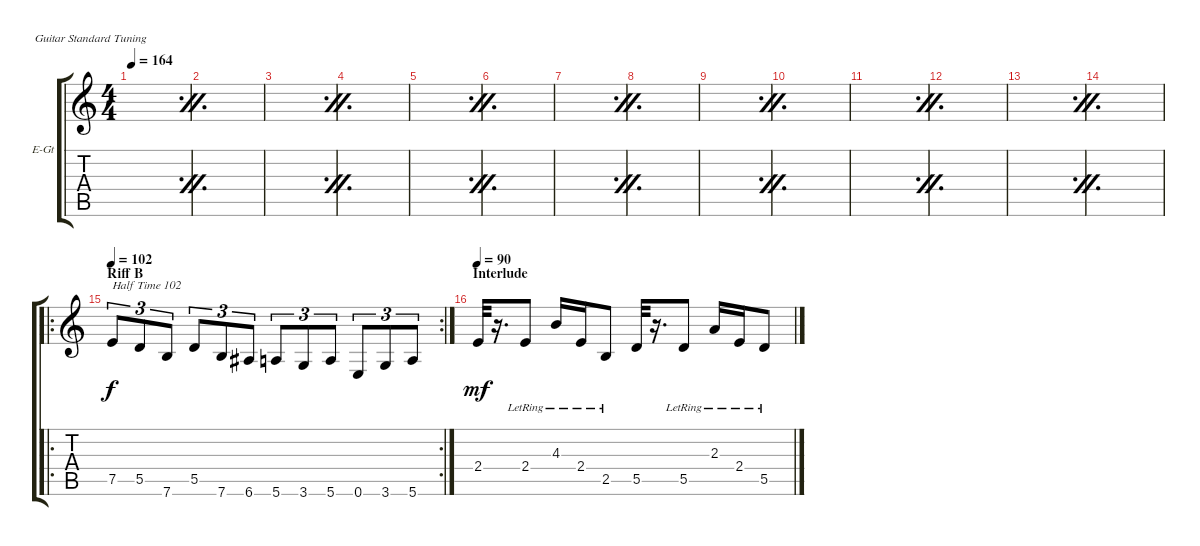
\bracketExtendMode groupsimilarinstruments
\firstSystemTrackNameOrientation horizontal
\otherSystemsTrackNameOrientation horizontal
\track ("Gtr I Rhytm" "E-Gt") {instrument overdrivenguitar}
\staff {score tabs}
\tuning (E4 B3 G3 D3 A2 E2)
\ts (4 4)
\tempo 164
\clef g2
\simile firstofdouble
\ks c
|
\simile secondofdouble
|
\simile firstofdouble
|
\simile secondofdouble
|
\simile firstofdouble
|
\simile secondofdouble
|
\simile firstofdouble
|
\simile secondofdouble
|
\simile firstofdouble
|
\simile secondofdouble
|
\simile firstofdouble
|
\simile secondofdouble
|
\simile firstofdouble
|
\simile secondofdouble
|
\ro
\rc 2
\section ("" "Riff B")
\tempo 102
7.5.8{tu (3 2) txt "Half Time 102"} 5.5.8{tu (3 2)} 7.6.8{tu (3 2)} 5.5.8{tu (3 2)} 7.6.8{tu (3 2)} 6.6.8{tu (3 2)} 5.6.8{tu (3 2)} 3.6.8{tu (3 2)} 5.6.8{tu (3 2)} 0.6.8{tu (3 2)} 3.6.8{tu (3 2)} 5.6.8{tu (3 2)} |
\section ("" "Interlude")
\tempo 90
2.4.32{dy mf} r.16{d} 2.4{lr}.8 4.3{lr}.16 2.4{lr}.16 2.5{lr}.8 5.5.32 r.16{d} 5.5{lr}.8 2.3{lr}.16 2.4{lr}.16 5.5{lr}.8
